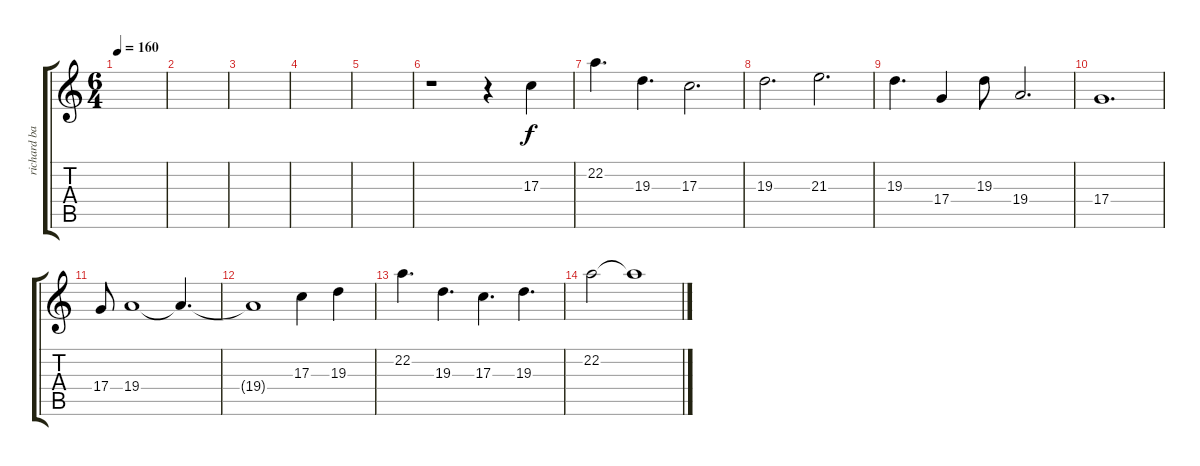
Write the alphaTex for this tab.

\track ("richard barbieri ( keyboard 2 )" "richard ba") {instrument stringensemble1}
\staff {score tabs}
\tuning (E4 B3 G3 D3 A2 D2) {hide}
\ts (6 4)
\tempo 160
\clef g2
\ks c
|
|
|
|
|
r.1 r.4 17.3.4 |
22.2.4{d} 19.3.4{d} 17.3.2{d} |
19.3.2{d} 21.3.2{d} |
19.3.4{d} 17.4.4 19.3.8 19.4.2{d} |
17.4.1{d} |
17.4.8 19.4.1 19.4{t}.4{d} |
19.4{t}.1 17.3.4 19.3.4 |
22.2.4{d} 19.3.4{d} 17.3.4{d} 19.3.4{d} |
22.2.2 22.2{t}.1{volume 0}
